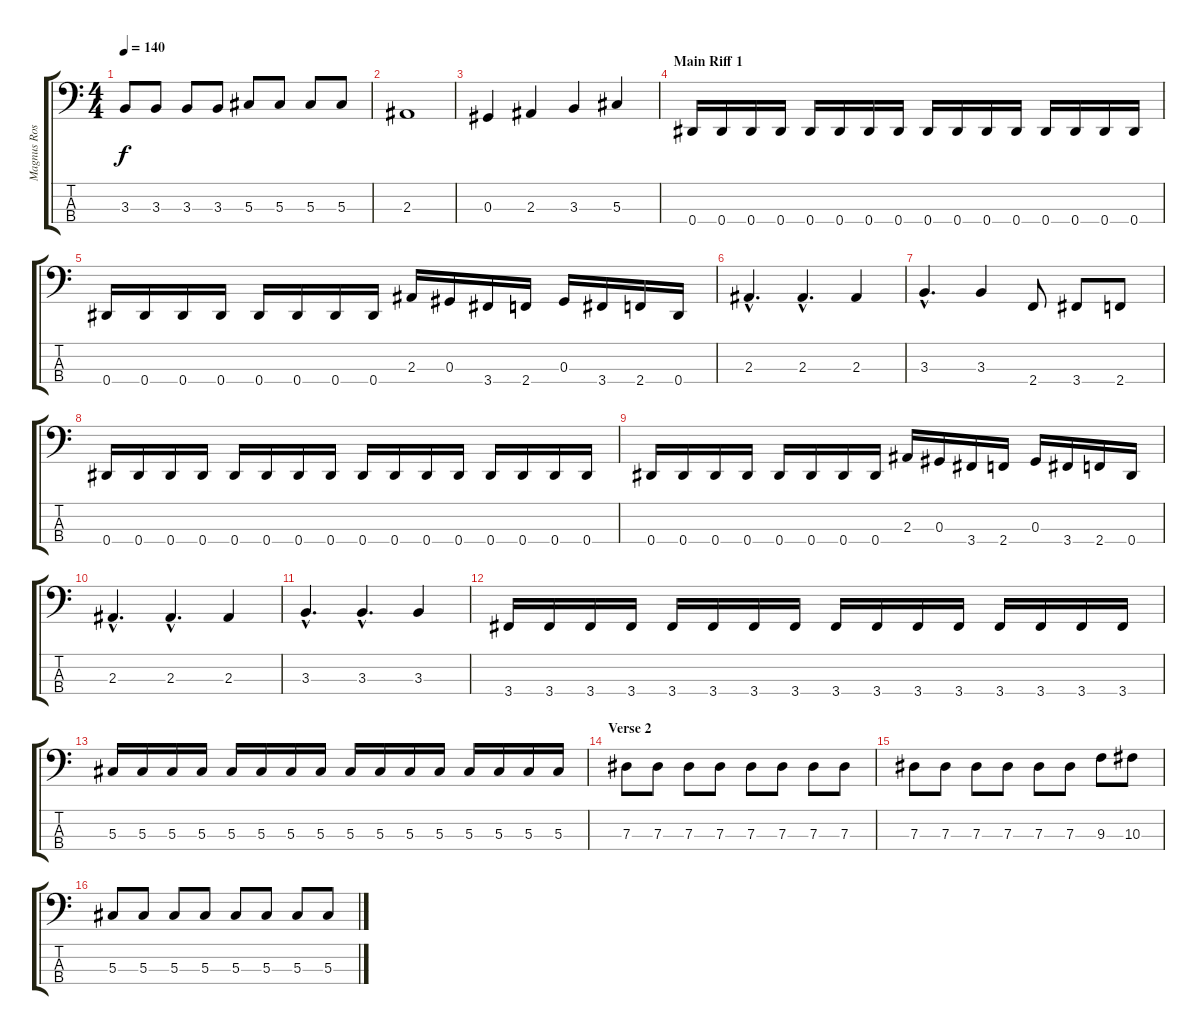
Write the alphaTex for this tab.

\track ("Magnus Rosén :: Bass" "Magnus Ros") {instrument electricbassfinger}
\staff {score tabs}
\tuning (Gb2 Db2 Ab1 Eb1) {hide}
\ts (4 4)
\tempo 140
\clef f4
\ks c
3.3.8{dy f} 3.3.8 3.3.8 3.3.8 5.3.8 5.3.8 5.3.8 5.3.8 |
2.3.1 |
0.3.4 2.3.4 3.3.4 5.3.4 |
\section ("" "Main Riff 1")
0.4.16 0.4.16 0.4.16 0.4.16 0.4.16 0.4.16 0.4.16 0.4.16 0.4.16 0.4.16 0.4.16 0.4.16 0.4.16 0.4.16 0.4.16 0.4.16 |
0.4.16 0.4.16 0.4.16 0.4.16 0.4.16 0.4.16 0.4.16 0.4.16 2.3.16 0.3.16 3.4.16 2.4.16 0.3.16 3.4.16 2.4.16 0.4.16 |
2.3{hac}.4{d} 2.3{hac}.4{d} 2.3.4 |
3.3{hac}.4{d} 3.3.4 2.4.8 3.4.8 2.4.8 |
0.4.16 0.4.16 0.4.16 0.4.16 0.4.16 0.4.16 0.4.16 0.4.16 0.4.16 0.4.16 0.4.16 0.4.16 0.4.16 0.4.16 0.4.16 0.4.16 |
0.4.16 0.4.16 0.4.16 0.4.16 0.4.16 0.4.16 0.4.16 0.4.16 2.3.16 0.3.16 3.4.16 2.4.16 0.3.16 3.4.16 2.4.16 0.4.16 |
2.3{hac}.4{d} 2.3{hac}.4{d} 2.3.4 |
3.3{hac}.4{d} 3.3{hac}.4{d} 3.3.4 |
3.4.16 3.4.16 3.4.16 3.4.16 3.4.16 3.4.16 3.4.16 3.4.16 3.4.16 3.4.16 3.4.16 3.4.16 3.4.16 3.4.16 3.4.16 3.4.16 |
5.3.16 5.3.16 5.3.16 5.3.16 5.3.16 5.3.16 5.3.16 5.3.16 5.3.16 5.3.16 5.3.16 5.3.16 5.3.16 5.3.16 5.3.16 5.3.16 |
\section ("" "Verse 2")
7.3.8 7.3.8 7.3.8 7.3.8 7.3.8 7.3.8 7.3.8 7.3.8 |
7.3.8 7.3.8 7.3.8 7.3.8 7.3.8 7.3.8 9.3.8 10.3.8 |
5.3.8 5.3.8 5.3.8 5.3.8 5.3.8 5.3.8 5.3.8 5.3.8
